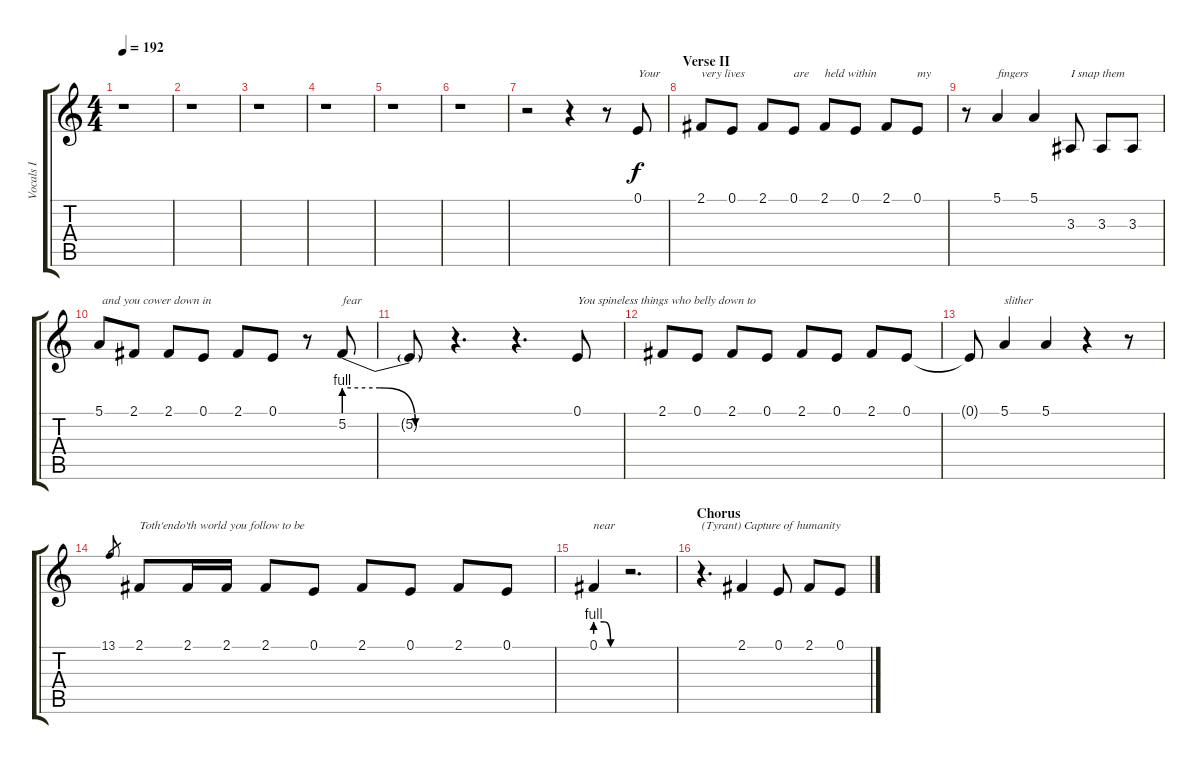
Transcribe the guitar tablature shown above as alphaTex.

\track ("Vocals I" "Vocals I") {instrument lead8bassandlead}
\staff {score tabs}
\tuning (E4 B3 G3 D3 A2 E2) {hide}
\ts (4 4)
\tempo 192
\clef g2
\ks c
r.1{dy f} |
r.1 |
r.1 |
r.1 |
r.1 |
r.1 |
r.2 r.4 r.8 0.1.8{txt "Your"} |
\section ("" "Verse II")
2.1.8{txt "very lives"} 0.1.8 2.1.8 0.1.8{txt "are"} 2.1.8{txt "held within"} 0.1.8 2.1.8 0.1.8{txt "my"} |
r.8 5.1.4{txt "fingers"} 5.1.4 3.3.8{txt "I snap them"} 3.3.8 3.3.8 |
5.1.8{txt " and you cower down in"} 2.1.8 2.1.8 0.1.8 2.1.8 0.1.8 r.8 5.2{be (custom 0 4 20 4 40 0 60 0)}.8{txt "fear"} |
5.2{t}.8 r.4{d} r.4{d} 0.1.8{txt "You spineless things who belly down to"} |
2.1.8 0.1.8 2.1.8 0.1.8 2.1.8 0.1.8 2.1.8 0.1.8 |
0.1{t}.8 5.1.4{txt "slither"} 5.1.4 r.4 r.8 |
13.1.8{gr} 2.1.8{txt "Toth'endo'th world you follow to be"} 2.1.16 2.1.16 2.1.8 0.1.8 2.1.8 0.1.8 2.1.8 0.1.8 |
0.1{be (custom 0 4 20 4 35 0 60 0)}.4{txt "near"} r.2{d} |
\section ("" "Chorus")
r.4{d txt "(Tyrant) Capture of humanity"} 2.1.4 0.1.8 2.1.8 0.1.8
